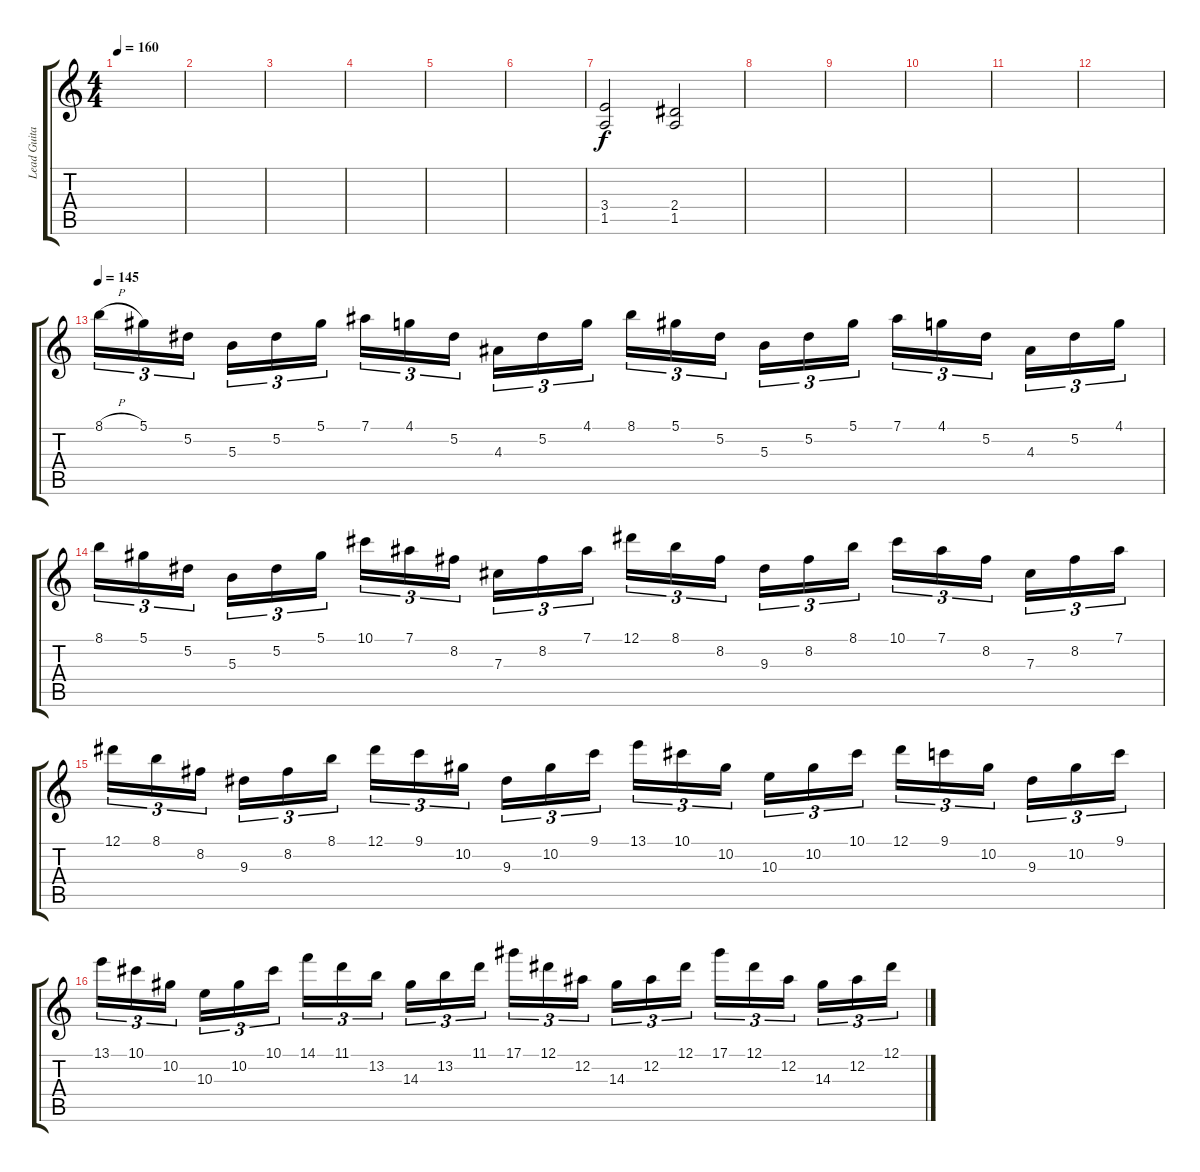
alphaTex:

\track ("Lead Guitar (Eduardo Kawanaka)" "Lead Guita") {instrument distortionguitar}
\staff {score tabs}
\tuning (Eb4 Bb3 Gb3 Db3 Ab2 Eb2) {hide}
\ts (4 4)
\tempo 160
\clef g2
\ks c
|
|
|
|
|
|
(3.4 1.5).2 (2.4 1.5).2 |
|
|
|
|
|
\tempo 145
8.1{h}.16{tu (3 2)} 5.1.16{tu (3 2)} 5.2.16{tu (3 2)} 5.3.16{tu (3 2)} 5.2.16{tu (3 2)} 5.1.16{tu (3 2)} 7.1.16{tu (3 2)} 4.1.16{tu (3 2)} 5.2.16{tu (3 2)} 4.3.16{tu (3 2)} 5.2.16{tu (3 2)} 4.1.16{tu (3 2)} 8.1.16{tu (3 2)} 5.1.16{tu (3 2)} 5.2.16{tu (3 2)} 5.3.16{tu (3 2)} 5.2.16{tu (3 2)} 5.1.16{tu (3 2)} 7.1.16{tu (3 2)} 4.1.16{tu (3 2)} 5.2.16{tu (3 2)} 4.3.16{tu (3 2)} 5.2.16{tu (3 2)} 4.1.16{tu (3 2)} |
8.1.16{tu (3 2)} 5.1.16{tu (3 2)} 5.2.16{tu (3 2)} 5.3.16{tu (3 2)} 5.2.16{tu (3 2)} 5.1.16{tu (3 2)} 10.1.16{tu (3 2)} 7.1.16{tu (3 2)} 8.2.16{tu (3 2)} 7.3.16{tu (3 2)} 8.2.16{tu (3 2)} 7.1.16{tu (3 2)} 12.1.16{tu (3 2)} 8.1.16{tu (3 2)} 8.2.16{tu (3 2)} 9.3.16{tu (3 2)} 8.2.16{tu (3 2)} 8.1.16{tu (3 2)} 10.1.16{tu (3 2)} 7.1.16{tu (3 2)} 8.2.16{tu (3 2)} 7.3.16{tu (3 2)} 8.2.16{tu (3 2)} 7.1.16{tu (3 2)} |
12.1.16{tu (3 2)} 8.1.16{tu (3 2)} 8.2.16{tu (3 2)} 9.3.16{tu (3 2)} 8.2.16{tu (3 2)} 8.1.16{tu (3 2)} 12.1.16{tu (3 2)} 9.1.16{tu (3 2)} 10.2.16{tu (3 2)} 9.3.16{tu (3 2)} 10.2.16{tu (3 2)} 9.1.16{tu (3 2)} 13.1.16{tu (3 2)} 10.1.16{tu (3 2)} 10.2.16{tu (3 2)} 10.3.16{tu (3 2)} 10.2.16{tu (3 2)} 10.1.16{tu (3 2)} 12.1.16{tu (3 2)} 9.1.16{tu (3 2)} 10.2.16{tu (3 2)} 9.3.16{tu (3 2)} 10.2.16{tu (3 2)} 9.1.16{tu (3 2)} |
13.1.16{tu (3 2)} 10.1.16{tu (3 2)} 10.2.16{tu (3 2)} 10.3.16{tu (3 2)} 10.2.16{tu (3 2)} 10.1.16{tu (3 2)} 14.1.16{tu (3 2)} 11.1.16{tu (3 2)} 13.2.16{tu (3 2)} 14.3.16{tu (3 2)} 13.2.16{tu (3 2)} 11.1.16{tu (3 2)} 17.1.16{tu (3 2)} 12.1.16{tu (3 2)} 12.2.16{tu (3 2)} 14.3.16{tu (3 2)} 12.2.16{tu (3 2)} 12.1.16{tu (3 2)} 17.1.16{tu (3 2)} 12.1.16{tu (3 2)} 12.2.16{tu (3 2)} 14.3.16{tu (3 2)} 12.2.16{tu (3 2)} 12.1.16{tu (3 2)}
